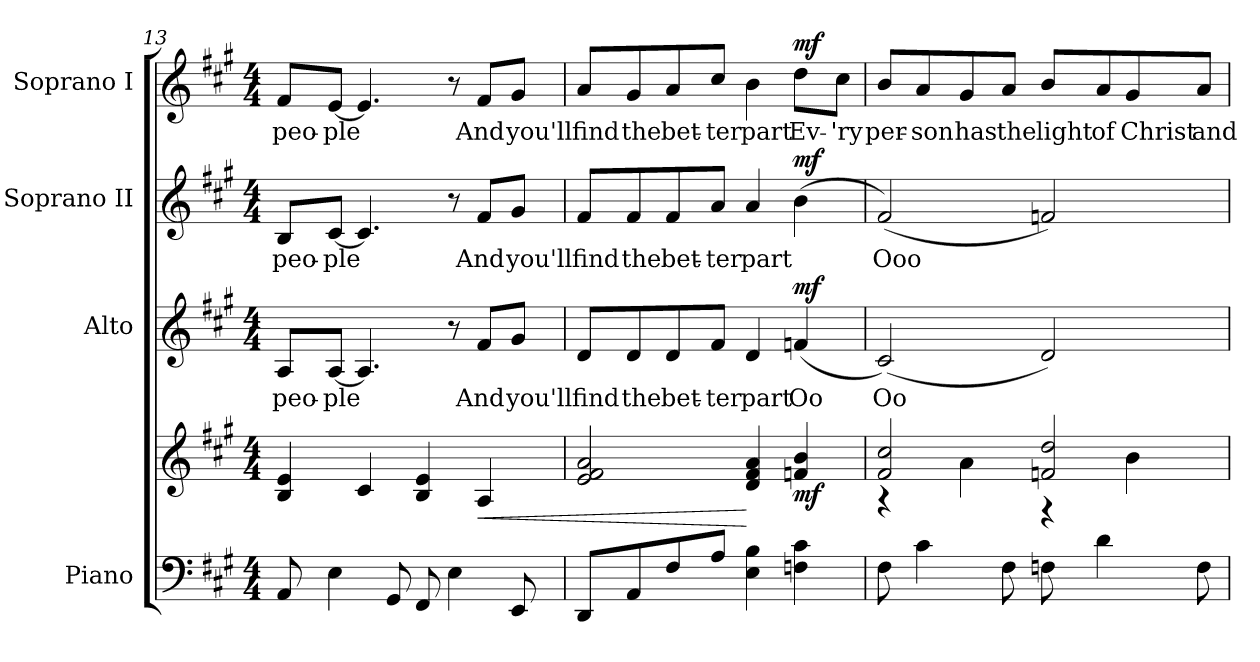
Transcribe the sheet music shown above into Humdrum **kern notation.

**kern	**kern	**dynam	**kern	**text	**dynam	**kern	**text	**dynam	**kern	**text	**dynam
*part4	*part4	*part4	*part3	*part3	*part3	*part2	*part2	*part2	*part1	*part1	*part1
*staff5	*staff4	*staff4/5	*staff3	*staff3	*staff3	*staff2	*staff2	*staff2	*staff1	*staff1	*staff1
*I"Piano	*	*	*I"Alto	*	*	*I"Soprano II	*	*	*I"Soprano I	*	*
*	*	*	*I'A	*	*	*I'S2	*	*	*I'S1	*	*
*clefF4	*clefG2	*	*clefG2	*	*	*clefG2	*	*	*clefG2	*	*
*k[f#c#g#]	*k[f#c#g#]	*	*k[f#c#g#]	*	*	*k[f#c#g#]	*	*	*k[f#c#g#]	*	*
*A:	*A:	*	*A:	*	*	*A:	*	*	*A:	*	*
*M4/4	*M4/4	*	*M4/4	*	*	*M4/4	*	*	*M4/4	*	*
=13	=13	=13	=13	=13	=13	=13	=13	=13	=13	=13	=13
!	!	!	!	!LO:LY:b	!	!	!	!	!	!	!
!	!	!	!	!	!	!	!LO:LY:b	!	!	!	!
!	!	!	!	!	!	!	!	!	!	!LO:LY:b	!
8AA/	4B/ 4e/	.	8A/L	peo-	.	8B/L	peo-	.	8f#/L	peo-	.
!	!	!	!	!LO:LY:b	!	!	!	!	!	!	!
!	!	!	!	!	!	!	!LO:LY:b	!	!	!	!
!	!	!	!	!	!	!	!	!	!	!LO:LY:b	!
4E\	.	.	[8A/J	-ple	.	[8c#/J	-ple	.	[8e/J	-ple	.
.	4c#/	.	4.A/]	.	.	4.c#/]	.	.	4.e/]	.	.
8GG#/	.	.	.	.	.	.	.	.	.	.	.
8FF#/	4B/ 4e/	.	.	.	.	.	.	.	.	.	.
4E\	.	.	8r	.	.	8r	.	.	8r	.	.
!	!	!LO:HP:b	!	!	!	!	!	!	!	!	!
!	!	!	!	!LO:LY:b	!	!	!	!	!	!	!
!	!	!	!	!	!	!	!LO:LY:b	!	!	!	!
!	!	!	!	!	!	!	!	!	!	!LO:LY:b	!
.	4A/	<	8f#/L	And	.	8f#/L	And	.	8f#/L	And	.
!	!	!	!	!LO:LY:b	!	!	!	!	!	!	!
!	!	!	!	!	!	!	!LO:LY:b	!	!	!	!
!	!	!	!	!	!	!	!	!	!	!LO:LY:b	!
8EE/	.	.	8g#/J	you'll	.	8g#/J	you'll	.	8g#/J	you'll	.
!!LO:LB:g=z
=14	=14	=14	=14	=14	=14	=14	=14	=14	=14	=14	=14
!	!	!	!	!LO:LY:b	!	!	!	!	!	!	!
!	!	!	!	!	!	!	!LO:LY:b	!	!	!	!
!	!	!	!	!	!	!	!	!	!	!LO:LY:b	!
8DD/L	2e/ 2f#/ 2a/	.	8d/L	find	.	8f#/L	find	.	8a/L	find	.
!	!	!	!	!LO:LY:b	!	!	!	!	!	!	!
!	!	!	!	!	!	!	!LO:LY:b	!	!	!	!
!	!	!	!	!	!	!	!	!	!	!LO:LY:b	!
8AA/	.	.	8d/	the	.	8f#/	the	.	8g#/	the	.
!	!	!	!	!LO:LY:b	!	!	!	!	!	!	!
!	!	!	!	!	!	!	!LO:LY:b	!	!	!	!
!	!	!	!	!	!	!	!	!	!	!LO:LY:b	!
8F#/	.	.	8d/	bet-	.	8f#/	bet-	.	8a/	bet-	.
!	!	!	!	!LO:LY:b	!	!	!	!	!	!	!
!	!	!	!	!	!	!	!LO:LY:b	!	!	!	!
!	!	!	!	!	!	!	!	!	!	!LO:LY:b	!
8A/J	.	.	8f#/J	-ter	.	8a/J	-ter	.	8cc#/J	-ter	.
!	!	!	!	!LO:LY:b	!	!	!	!	!	!	!
!	!	!	!	!	!	!	!LO:LY:b	!	!	!	!
!	!	!	!	!	!	!	!	!	!	!LO:LY:b	!
4E\ 4B\	4d/ 4f#/ 4a/	[	4d/	part	.	4a/	part	.	4b\	part	.
!	!	!	!	!LO:LY:b	!	!	!	!	!	!	!
!	!	!LO:DY:b	!	!	!LO:DY:b	!	!	!LO:DY:b	!	!LO:LY:b	!LO:DY:b
4Fn\ 4c#\	4fn/ 4b/	mf	(<4fn/	Oo	mf	(>4b\	.	mf	8dd\L	Ev-	mf
!	!	!	!	!	!	!	!	!	!	!LO:LY:b	!
.	.	.	.	.	.	.	.	.	8cc#\J	-'ry	.
=15	=15	=15	=15	=15	=15	=15	=15	=15	=15	=15	=15
*	*^	*	*	*	*	*	*	*	*	*	*
!	!	!	!	!	!LO:LY:b	!	!	!	!	!	!	!
!	!	!	!	!	!	!	!	!LO:LY:b	!	!	!	!
!	!	!	!	!	!	!	!	!	!	!	!LO:LY:b	!
8F#\	2f#/ 2cc#/	4rG	.	(<2c#/)	Oo	.	(<2f#/)	Ooo	.	8b/L	per-	.
!	!	!	!	!	!	!	!	!	!	!	!LO:LY:b	!
4c#\	.	.	.	.	.	.	.	.	.	8a/	-son	.
!	!	!	!	!	!	!	!	!	!	!	!LO:LY:b	!
.	.	4a\	.	.	.	.	.	.	.	8g#/	has	.
!	!	!	!	!	!	!	!	!	!	!	!LO:LY:b	!
8F#\	.	.	.	.	.	.	.	.	.	8a/J	the	.
!	!	!	!	!	!	!	!	!	!	!	!LO:LY:b	!
8Fn\	2fn/ 2dd/	4rF	.	2d/)	.	.	2fn/)	.	.	8b/L	light	.
!	!	!	!	!	!	!	!	!	!	!	!LO:LY:b	!
4d\	.	.	.	.	.	.	.	.	.	8a/	of	.
!	!	!	!	!	!	!	!	!	!	!	!LO:LY:b	!
.	.	4b\	.	.	.	.	.	.	.	8g#/	Christ	.
!	!	!	!	!	!	!	!	!	!	!	!LO:LY:b	!
8F\	.	.	.	.	.	.	.	.	.	8a/J	and	.
*	*v	*v	*	*	*	*	*	*	*	*	*	*
=	=	=	=	=	=	=	=	=	=	=	=
*-	*-	*-	*-	*-	*-	*-	*-	*-	*-	*-	*-
